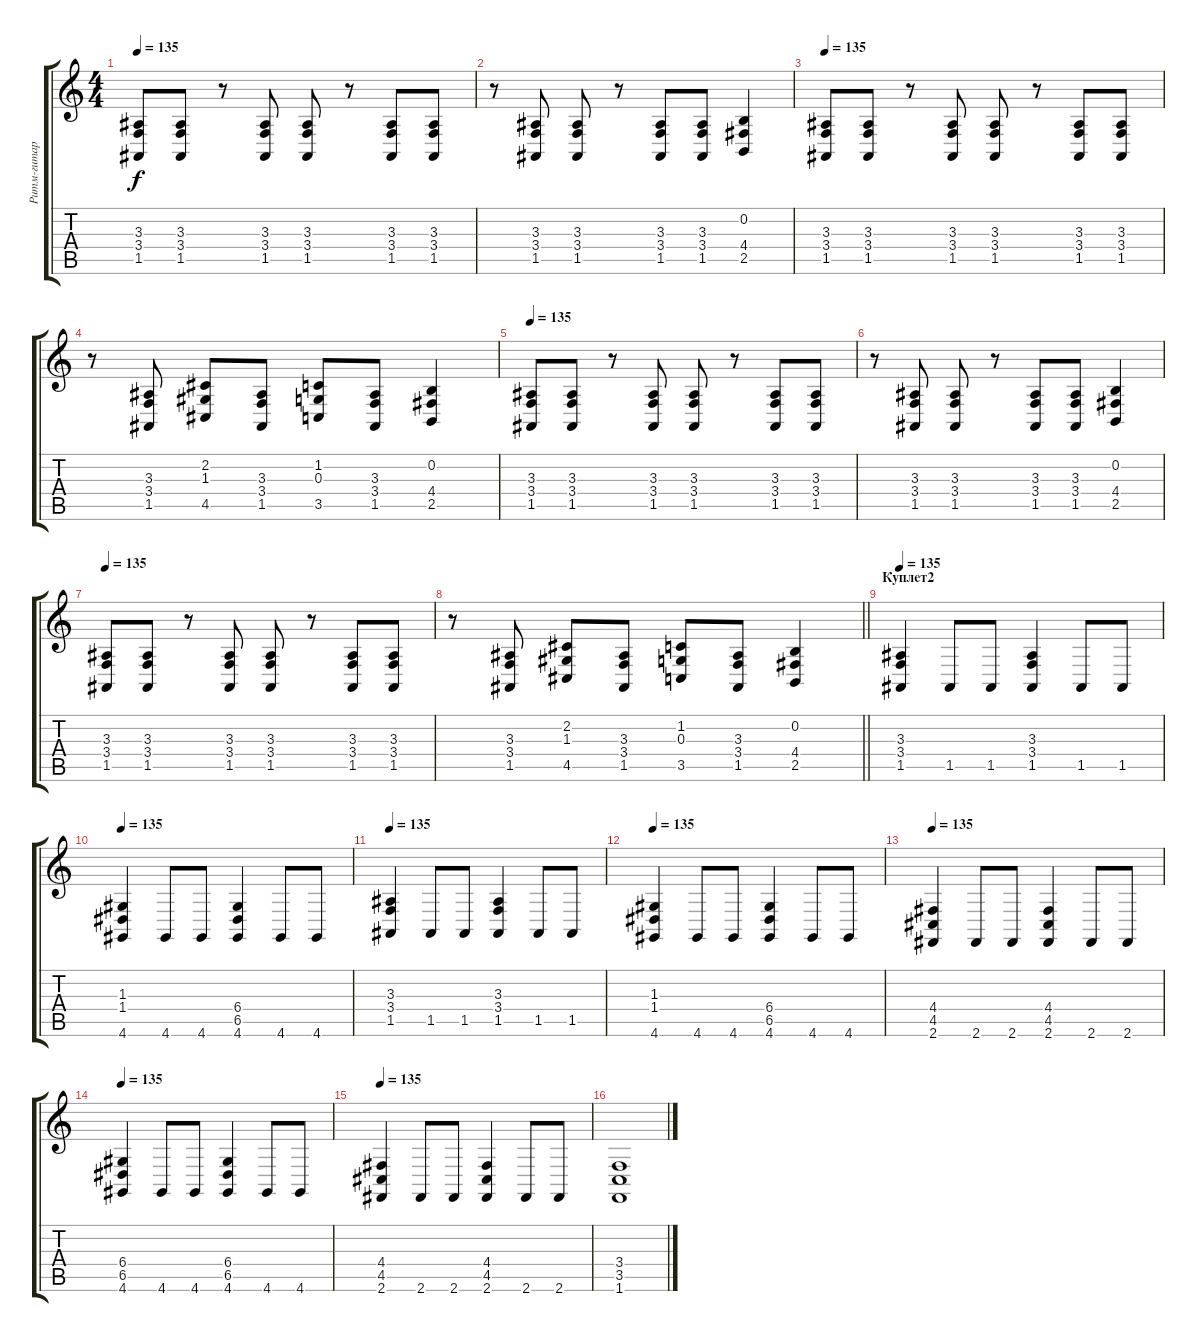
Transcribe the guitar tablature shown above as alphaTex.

\track ("Ритм-гитара" "Ритм-гитар") {instrument lead1square}
\staff {score tabs}
\tuning (E4 B3 G3 D3 A2 E2) {hide}
\ts (4 4)
\tempo 135
\clef g2
\ks c
(3.3 3.4 1.5).8{dy f} (3.3 3.4 1.5).8 r.8 (3.3 3.4 1.5).8 (3.3 3.4 1.5).8 r.8 (3.3 3.4 1.5).8 (3.3 3.4 1.5).8 |
r.8 (3.3 3.4 1.5).8 (3.3 3.4 1.5).8 r.8 (3.3 3.4 1.5).8 (3.3 3.4 1.5).8 (0.2 4.4 2.5).4 |
\tempo 135
(3.3 3.4 1.5).8 (3.3 3.4 1.5).8 r.8 (3.3 3.4 1.5).8 (3.3 3.4 1.5).8 r.8 (3.3 3.4 1.5).8 (3.3 3.4 1.5).8 |
r.8 (3.3 3.4 1.5).8 (2.2 1.3 4.5).8 (3.3 3.4 1.5).8 (1.2 0.3 3.5).8 (3.3 3.4 1.5).8 (0.2 4.4 2.5).4 |
\tempo 135
(3.3 3.4 1.5).8 (3.3 3.4 1.5).8 r.8 (3.3 3.4 1.5).8 (3.3 3.4 1.5).8 r.8 (3.3 3.4 1.5).8 (3.3 3.4 1.5).8 |
r.8 (3.3 3.4 1.5).8 (3.3 3.4 1.5).8 r.8 (3.3 3.4 1.5).8 (3.3 3.4 1.5).8 (0.2 4.4 2.5).4 |
\tempo 135
(3.3 3.4 1.5).8 (3.3 3.4 1.5).8 r.8 (3.3 3.4 1.5).8 (3.3 3.4 1.5).8 r.8 (3.3 3.4 1.5).8 (3.3 3.4 1.5).8 |
\barLineRight lightlight
r.8 (3.3 3.4 1.5).8 (2.2 1.3 4.5).8 (3.3 3.4 1.5).8 (1.2 0.3 3.5).8 (3.3 3.4 1.5).8 (0.2 4.4 2.5).4 |
\section ("" "Куплет2")
\tempo 135
(3.3 3.4 1.5).4 1.5.8 1.5.8 (3.3 3.4 1.5).4 1.5.8 1.5.8 |
\tempo 135
(1.3 1.4 4.6).4 4.6.8 4.6.8 (6.4 6.5 4.6).4 4.6.8 4.6.8 |
\tempo 135
(3.3 3.4 1.5).4 1.5.8 1.5.8 (3.3 3.4 1.5).4 1.5.8 1.5.8 |
\tempo 135
(1.3 1.4 4.6).4 4.6.8 4.6.8 (6.4 6.5 4.6).4 4.6.8 4.6.8 |
\tempo 135
(4.4 4.5 2.6).4 2.6.8 2.6.8 (4.4 4.5 2.6).4 2.6.8 2.6.8 |
\tempo 135
(6.4 6.5 4.6).4 4.6.8 4.6.8 (6.4 6.5 4.6).4 4.6.8 4.6.8 |
\tempo 135
(4.4 4.5 2.6).4 2.6.8 2.6.8 (4.4 4.5 2.6).4 2.6.8 2.6.8 |
(3.4 3.5 1.6).1
